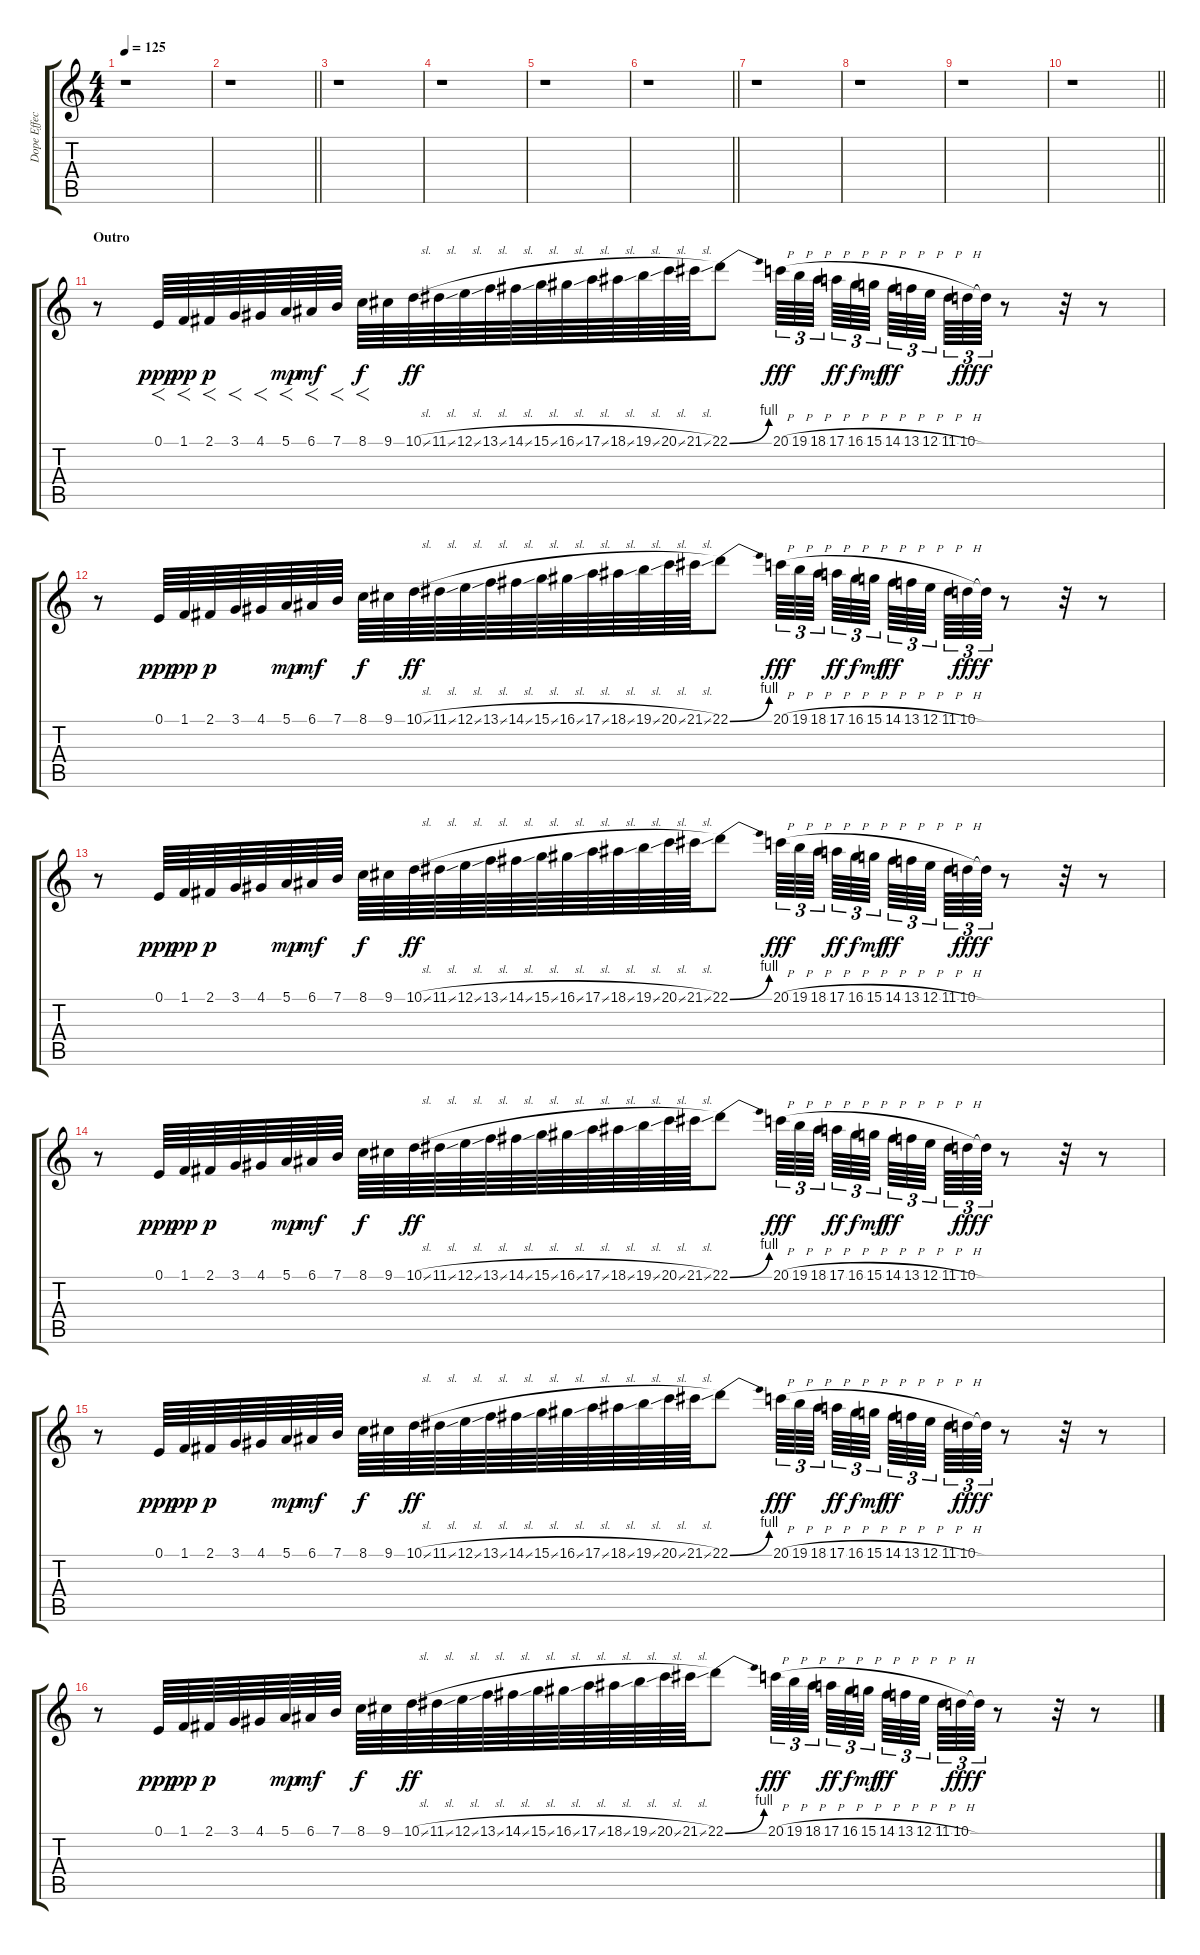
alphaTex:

\track ("Dope Effects" "Dope Effec") {instrument tremolostrings}
\staff {score tabs}
\tuning (E4 B3 G3 D3 A2 E2) {hide}
\ts (4 4)
\tempo 125
\clef g2
\ks c
r.1{dy f} |
\barLineRight lightlight
r.1 |
r.1 |
r.1 |
r.1 |
\barLineRight lightlight
r.1 |
r.1 |
r.1 |
r.1 |
\barLineRight lightlight
r.1 |
\section ("" "Outro")
r.8{volume 7} 0.1.64{f dy ppp} 1.1.64{f dy pp} 2.1.64{f dy p} 3.1.64{f} 4.1.64{f} 5.1.64{f dy mp} 6.1.64{f dy mf} 7.1.64{f} 8.1.64{f dy f} 9.1.64 10.1{sl}.64{dy ff} 11.1{sl}.64 12.1{sl}.64 13.1{sl}.64 14.1{sl}.64 15.1{sl}.64 16.1{sl}.64 17.1{sl}.64 18.1{sl}.64 19.1{sl}.64 20.1{sl}.64 21.1{sl}.64 22.1{be (bend 0 0 60 4)}.8 20.1{h}.64{tu (3 2) dy fff} 19.1{h}.64{tu (3 2)} 18.1{h}.64{tu (3 2) beam splitsecondary} 17.1{h}.64{tu (3 2) dy ff} 16.1{h}.64{tu (3 2) dy f} 15.1{h}.64{tu (3 2) dy mf beam splitsecondary} 14.1{h}.64{tu (3 2) dy ff} 13.1{h}.64{tu (3 2)} 12.1{h}.64{tu (3 2) beam splitsecondary} 11.1{h}.64{tu (3 2)} 10.1{h}.64{tu (3 2) dy fff} 10.1{t}.64{tu (3 2) dy f} r.8 r.32 r.8 |
r.8 0.1.64{dy ppp} 1.1.64{dy pp} 2.1.64{dy p} 3.1.64 4.1.64 5.1.64{dy mp} 6.1.64{dy mf} 7.1.64 8.1.64{dy f} 9.1.64 10.1{sl}.64{dy ff} 11.1{sl}.64 12.1{sl}.64 13.1{sl}.64 14.1{sl}.64 15.1{sl}.64 16.1{sl}.64 17.1{sl}.64 18.1{sl}.64 19.1{sl}.64 20.1{sl}.64 21.1{sl}.64 22.1{be (bend 0 0 60 4)}.8 20.1{h}.64{tu (3 2) dy fff} 19.1{h}.64{tu (3 2)} 18.1{h}.64{tu (3 2) beam splitsecondary} 17.1{h}.64{tu (3 2) dy ff} 16.1{h}.64{tu (3 2) dy f} 15.1{h}.64{tu (3 2) dy mf beam splitsecondary} 14.1{h}.64{tu (3 2) dy ff} 13.1{h}.64{tu (3 2)} 12.1{h}.64{tu (3 2) beam splitsecondary} 11.1{h}.64{tu (3 2)} 10.1{h}.64{tu (3 2) dy fff} 10.1{t}.64{tu (3 2) dy f} r.8 r.32 r.8 |
r.8 0.1.64{dy ppp} 1.1.64{dy pp} 2.1.64{dy p} 3.1.64 4.1.64 5.1.64{dy mp} 6.1.64{dy mf} 7.1.64 8.1.64{dy f} 9.1.64 10.1{sl}.64{dy ff} 11.1{sl}.64 12.1{sl}.64 13.1{sl}.64 14.1{sl}.64 15.1{sl}.64 16.1{sl}.64 17.1{sl}.64 18.1{sl}.64 19.1{sl}.64 20.1{sl}.64 21.1{sl}.64 22.1{be (bend 0 0 60 4)}.8 20.1{h}.64{tu (3 2) dy fff} 19.1{h}.64{tu (3 2)} 18.1{h}.64{tu (3 2) beam splitsecondary} 17.1{h}.64{tu (3 2) dy ff} 16.1{h}.64{tu (3 2) dy f} 15.1{h}.64{tu (3 2) dy mf beam splitsecondary} 14.1{h}.64{tu (3 2) dy ff} 13.1{h}.64{tu (3 2)} 12.1{h}.64{tu (3 2) beam splitsecondary} 11.1{h}.64{tu (3 2)} 10.1{h}.64{tu (3 2) dy fff} 10.1{t}.64{tu (3 2) dy f} r.8 r.32 r.8 |
r.8 0.1.64{dy ppp} 1.1.64{dy pp} 2.1.64{dy p} 3.1.64 4.1.64 5.1.64{dy mp} 6.1.64{dy mf} 7.1.64 8.1.64{dy f} 9.1.64 10.1{sl}.64{dy ff} 11.1{sl}.64 12.1{sl}.64 13.1{sl}.64 14.1{sl}.64 15.1{sl}.64 16.1{sl}.64 17.1{sl}.64 18.1{sl}.64 19.1{sl}.64 20.1{sl}.64 21.1{sl}.64 22.1{be (bend 0 0 60 4)}.8 20.1{h}.64{tu (3 2) dy fff} 19.1{h}.64{tu (3 2)} 18.1{h}.64{tu (3 2) beam splitsecondary} 17.1{h}.64{tu (3 2) dy ff} 16.1{h}.64{tu (3 2) dy f} 15.1{h}.64{tu (3 2) dy mf beam splitsecondary} 14.1{h}.64{tu (3 2) dy ff} 13.1{h}.64{tu (3 2)} 12.1{h}.64{tu (3 2) beam splitsecondary} 11.1{h}.64{tu (3 2)} 10.1{h}.64{tu (3 2) dy fff} 10.1{t}.64{tu (3 2) dy f} r.8 r.32 r.8 |
r.8 0.1.64{dy ppp} 1.1.64{dy pp} 2.1.64{dy p} 3.1.64 4.1.64 5.1.64{dy mp} 6.1.64{dy mf} 7.1.64 8.1.64{dy f} 9.1.64 10.1{sl}.64{dy ff} 11.1{sl}.64 12.1{sl}.64 13.1{sl}.64 14.1{sl}.64 15.1{sl}.64 16.1{sl}.64 17.1{sl}.64 18.1{sl}.64 19.1{sl}.64 20.1{sl}.64 21.1{sl}.64 22.1{be (bend 0 0 60 4)}.8 20.1{h}.64{tu (3 2) dy fff} 19.1{h}.64{tu (3 2)} 18.1{h}.64{tu (3 2) beam splitsecondary} 17.1{h}.64{tu (3 2) dy ff} 16.1{h}.64{tu (3 2) dy f} 15.1{h}.64{tu (3 2) dy mf beam splitsecondary} 14.1{h}.64{tu (3 2) dy ff} 13.1{h}.64{tu (3 2)} 12.1{h}.64{tu (3 2) beam splitsecondary} 11.1{h}.64{tu (3 2)} 10.1{h}.64{tu (3 2) dy fff} 10.1{t}.64{tu (3 2) dy f} r.8 r.32 r.8 |
r.8 0.1.64{dy ppp} 1.1.64{dy pp} 2.1.64{dy p} 3.1.64 4.1.64 5.1.64{dy mp} 6.1.64{dy mf} 7.1.64 8.1.64{dy f} 9.1.64 10.1{sl}.64{dy ff} 11.1{sl}.64 12.1{sl}.64 13.1{sl}.64 14.1{sl}.64 15.1{sl}.64 16.1{sl}.64 17.1{sl}.64 18.1{sl}.64 19.1{sl}.64 20.1{sl}.64 21.1{sl}.64 22.1{be (bend 0 0 60 4)}.8 20.1{h}.64{tu (3 2) dy fff} 19.1{h}.64{tu (3 2)} 18.1{h}.64{tu (3 2) beam splitsecondary} 17.1{h}.64{tu (3 2) dy ff} 16.1{h}.64{tu (3 2) dy f} 15.1{h}.64{tu (3 2) dy mf beam splitsecondary} 14.1{h}.64{tu (3 2) dy ff} 13.1{h}.64{tu (3 2)} 12.1{h}.64{tu (3 2) beam splitsecondary} 11.1{h}.64{tu (3 2)} 10.1{h}.64{tu (3 2) dy fff} 10.1{t}.64{tu (3 2) dy f} r.8 r.32 r.8
